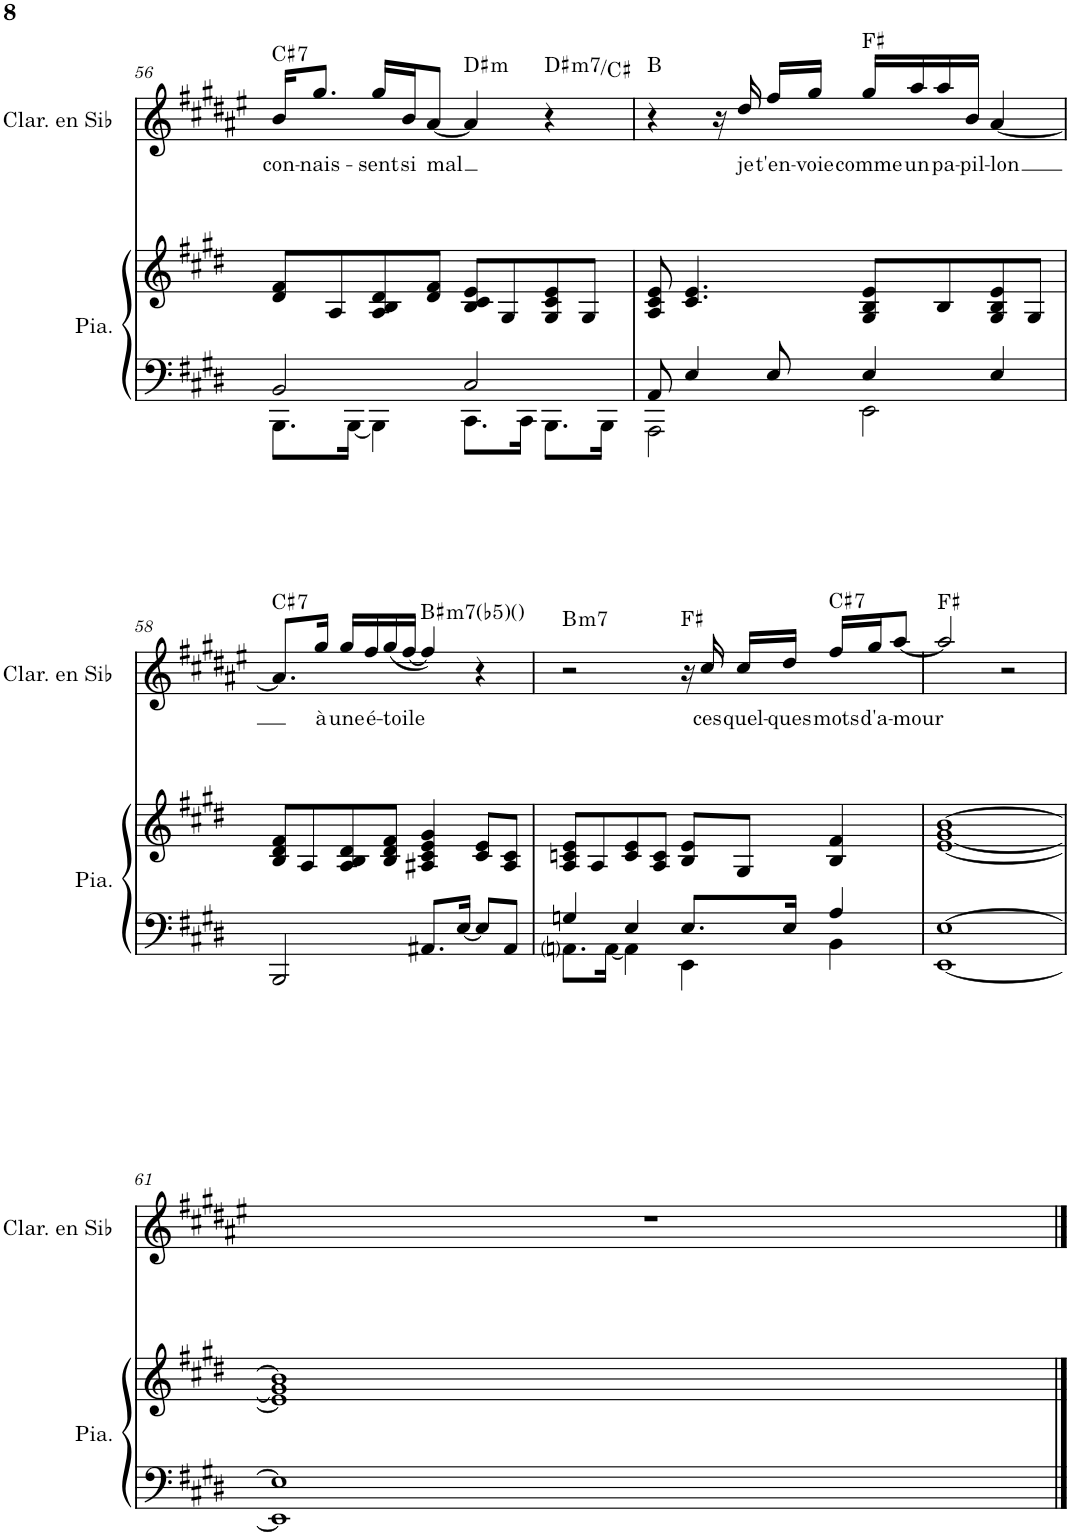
**kern	**kern	**kern	**text	**harte
*part2	*part2	*part1	*part1	*part1
*staff3	*staff2	*staff1	*staff1	*
*I"Piano	*	*I"Clarinette en Sib	*	*
*I'Pia.	*	*I'Clar. en Sib	*	*
!!LO:PB:g=z
*clefF4	*clefG2	*clefG2	*	*
*	*	*Trd1c2	*	*
*k[f#c#g#d#]	*k[f#c#g#d#]	*k[f#c#g#d#a#e#]	*	*
*M4/4	*M4/4	*M4/4	*	*
=56	=56	=56	=56	=56
*^	*	*	*	*
!	!	!	!	!LO:LY:b	!LO:H:kt=7
2BB/	8.BBB\L	8d#/ 8f#/L	16b/KL	con-	C#:7
!	!	!	!	!LO:LY:b	!
.	.	.	8.gg#/J	-nais-	.
.	.	8A/	.	.	.
.	[16BBB\Jk	.	.	.	.
!	!	!	!	!LO:LY:b	!
.	4BBB\]	8A/ 8B/ 8d#/	16gg#/LL	-sent	.
!	!	!	!	!LO:LY:b	!
.	.	.	16b/J	si	.
!	!	!	!	!LO:LY:b	!
.	.	8d#/ 8f#/J	[8a#/J	mal	.
!	!	!	!	!	!LO:H:kt=m
2C#/	8.CC#\L	8B/ 8c#/ 8e/L	4a#/]	.	D#:min
.	.	8G#/	.	.	.
.	16CC#\Jk	.	.	.	.
!	!	!	!	!	!LO:H:kt=m7
.	8.BBB\L	8G#/ 8c#/ 8e/	4r	.	D#:min7/b7
.	.	8G#/J	.	.	.
.	16BBB\Jk	.	.	.	.
=57	=57	=57	=57	=57	=57
8AA/	2AAA\	8A/ 8c#/ 8e/	4r	.	B:maj
4E/	.	4.c#/ 4.e/	.	.	.
.	.	.	16r	.	.
!	!	!	!	!LO:LY:b	!
.	.	.	16dd#/	je	.
!	!	!	!	!LO:LY:b	!
8E/	.	.	16ff#/LL	t'en-	.
!	!	!	!	!LO:LY:b	!
.	.	.	16gg#/JJ	-voie	.
!	!	!	!	!LO:LY:b	!
4E/	2EE\	8G#/ 8B/ 8e/L	16gg#/LL	comme	F#:maj
!	!	!	!	!LO:LY:b	!
.	.	.	16aa#/	un	.
!	!	!	!	!LO:LY:b	!
.	.	8B/	16aa#/	pa-	.
!	!	!	!	!LO:LY:b	!
.	.	.	16b/JJ	-pil-	.
!	!	!	!	!LO:LY:b	!
4E/	.	8G#/ 8B/ 8e/	[4a#/	-lon	.
.	.	8G#/J	.	.	.
*v	*v	*	*	*	*
!!LO:LB:g=z
=58	=58	=58	=58	=58
!	!	!	!	!LO:H:kt=7
2BBB/	8B/ 8d#/ 8f#/L	8.a#/L]	.	C#:7
.	8A/	.	.	.
!	!	!	!LO:LY:b	!
.	.	16gg#/Jk	à	.
!	!	!	!LO:LY:b	!
.	8A/ 8B/ 8d#/	16gg#/LL	une	.
!	!	!	!LO:LY:b	!
.	.	16ff#/	é-	.
!	!	!	!LO:LY:b	!
.	8B/ 8d#/ 8f#/J	(16gg#/	-toile	.
.	.	[16ff#/JJ	.	.
!	!	!	!	!LO:H:kt=m7(b5)()
8.AA#X/L	4A#X/ 4c#/ 4e/ 4g#/	4ff#/])	.	B#:hdim7
[16E/Jk	.	.	.	.
8E/L]	8c#/ 8e/L	4r	.	.
8AA#/J	8A#/ 8c#/J	.	.	.
=59	=59	=59	=59	=59
*^	*	*	*	*
!	!	!	!	!	!LO:H:kt=m7
4Gn/	8.AAni\L	8A/ 8cn/ 8e/L	2r	.	B:min7
.	.	8A/	.	.	.
.	[16AA\Jk	.	.	.	.
4E/	4AA\]	8c/ 8e/	.	.	.
.	.	8A/ 8c/J	.	.	.
8.E/L	4EE\	8B/ 8e/L	16r	.	F#:maj
!	!	!	!	!LO:LY:b	!
.	.	.	16cc#/	ces	.
!	!	!	!	!LO:LY:b	!
.	.	8G#/J	16cc#/LL	quel-	.
!	!	!	!	!LO:LY:b	!
16E/Jk	.	.	16dd#/JJ	-ques	.
!	!	!	!	!LO:LY:b	!LO:H:kt=7
4A/	4BB\	4B/ 4f#/	16ff#/LL	mots	C#:7
!	!	!	!	!LO:LY:b	!
.	.	.	16gg#/J	d'a-	.
!	!	!	!	!LO:LY:b	!
.	.	.	[8aa#/J	-mour	.
*v	*v	*	*	*	*
=60	=60	=60	=60	=60
[1EE [1E	[1e [1g# [1b	2aa#/]	.	F#:maj
.	.	2r	.	.
!!LO:LB:g=z
=61	=61	=61	=61	=61
1EE] 1E]	1e] 1g#] 1b]	1r	.	.
==	==	==	==	==
*-	*-	*-	*-	*-
